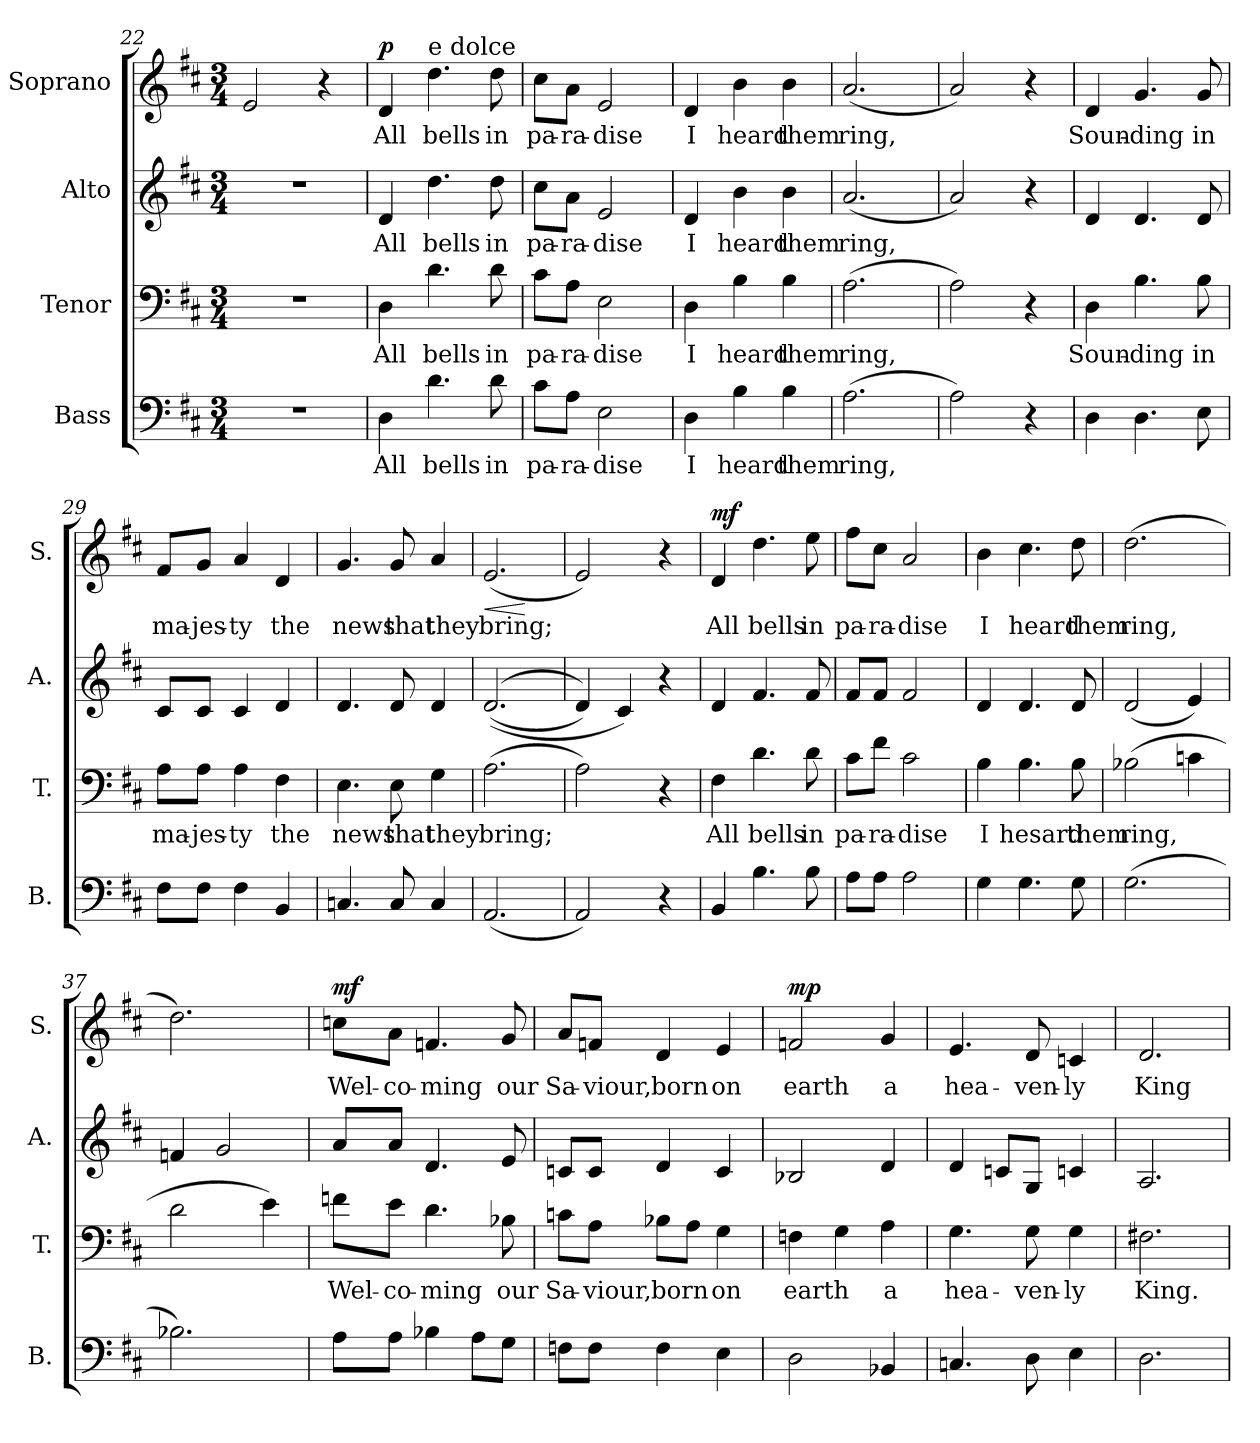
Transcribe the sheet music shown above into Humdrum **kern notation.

**kern	**text	**kern	**text	**kern	**text	**kern	**text	**dynam
*part4	*part4	*part3	*part3	*part2	*part2	*part1	*part1	*part1
*staff4	*staff4	*staff3	*staff3	*staff2	*staff2	*staff1	*staff1	*staff1
*I"Bass	*	*I"Tenor	*	*I"Alto	*	*I"Soprano	*	*
*I'B.	*	*I'T.	*	*I'A.	*	*I'S.	*	*
!!LO:PB:g=z
*clefF4	*	*clefF4	*	*clefG2	*	*clefG2	*	*
*k[f#c#]	*	*k[f#c#]	*	*k[f#c#]	*	*k[f#c#]	*	*
*M3/4	*	*M3/4	*	*M3/4	*	*M3/4	*	*
=22	=22	=22	=22	=22	=22	=22	=22	=22
2.r	.	2.r	.	2.r	.	2e/	.	.
.	.	.	.	.	.	4r	.	.
=23	=23	=23	=23	=23	=23	=23	=23	=23
!	!	!	!	!	!	!	!	!LO:DY:a
4D\	All	4D\	All	4d/	All	4d/	All	p
!	!	!	!	!	!	!LO:TX:a:t=e dolce	!	!
4.d\	bells	4.d\	bells	4.dd\	bells	4.dd\	bells	.
8d\	in	8d\	in	8dd\	in	8dd\	in	.
=24	=24	=24	=24	=24	=24	=24	=24	=24
8c#\L	pa-	8c#\L	pa-	8cc#\L	pa-	8cc#\L	pa-	.
8A\J	-ra-	8A\J	-ra-	8a\J	-ra-	8a\J	-ra-	.
2E\	-dise	2E\	-dise	2e/	-dise	2e/	-dise	.
=25	=25	=25	=25	=25	=25	=25	=25	=25
4D\	I	4D\	I	4d/	I	4d/	I	.
4B\	heard	4B\	heard	4b\	heard	4b\	heard	.
4B\	them	4B\	them	4b\	them	4b\	them	.
=26	=26	=26	=26	=26	=26	=26	=26	=26
(2.A\	ring,	(2.A\	ring,	(2.a/	ring,	(2.a/	ring,	.
=27	=27	=27	=27	=27	=27	=27	=27	=27
2A\)	.	2A\)	.	2a/)	.	2a/)	.	.
4r	.	4r	.	4r	.	4r	.	.
=28	=28	=28	=28	=28	=28	=28	=28	=28
4D\	.	4D\	Soun-	4d/	.	4d/	Soun-	.
4.D\	.	4.B\	-ding	4.d/	.	4.g/	-ding	.
8E\	.	8B\	in	8d/	.	8g/	in	.
=29	=29	=29	=29	=29	=29	=29	=29	=29
8F#\L	.	8A\L	ma-	8c#/L	.	8f#/L	ma-	.
8F#\J	.	8A\J	-jes-	8c#/J	.	8g/J	-jes-	.
4F#\	.	4A\	-ty	4c#/	.	4a/	-ty	.
4BB/	.	4F#\	the	4d/	.	4d/	the	.
!!LO:LB:g=z
=30	=30	=30	=30	=30	=30	=30	=30	=30
4.Cn/	.	4.E\	news	4.d/	.	4.g/	news	.
8C/	.	8E\	that	8d/	.	8g/	that	.
4C/	.	4G\	they	4d/	.	4a/	they	.
=31	=31	=31	=31	=31	=31	=31	=31	=31
!	!	!	!	!	!	!	!	!LO:HP:b
(2.AA/	.	(2.A\	bring;	(((2.d/	.	(2.e/	bring;	<
.	.	.	.	.	.	.	.	[
=32	=32	=32	=32	=32	=32	=32	=32	=32
2AA/)	.	2A\)	.	4d/))	.	2e/)	.	.
.	.	.	.	4c#/)	.	.	.	.
4r	.	4r	.	4r	.	4r	.	.
=33	=33	=33	=33	=33	=33	=33	=33	=33
!	!	!	!	!	!	!	!	!LO:DY:a
4BB/	.	4F#\	All	4d/	.	4d/	All	mf
4.B\	.	4.d\	bells	4.f#/	.	4.dd\	bells	.
8B\	.	8d\	in	8f#/	.	8ee\	in	.
=34	=34	=34	=34	=34	=34	=34	=34	=34
8A\L	.	8c#\L	pa-	8f#/L	.	8ff#\L	pa-	.
8A\J	.	8f#\J	-ra-	8f#/J	.	8cc#\J	-ra-	.
2A\	.	2c#\	-dise	2f#/	.	2a/	-dise	.
=35	=35	=35	=35	=35	=35	=35	=35	=35
4G\	.	4B\	I	4d/	.	4b\	I	.
4.G\	.	4.B\	hesard	4.d/	.	4.cc#\	heard	.
8G\	.	8B\	them	8d/	.	8dd\	them	.
=36	=36	=36	=36	=36	=36	=36	=36	=36
(2.G\	.	(2B-X\	ring,	(2d/	.	(2.dd\	ring,	.
.	.	4cn\	.	4e/)	.	.	.	.
!!LO:LB:g=z
=37	=37	=37	=37	=37	=37	=37	=37	=37
2.B-X\)	.	2d\	.	4fn/	.	2.dd\)	.	.
.	.	.	.	2g/	.	.	.	.
.	.	4e\)	.	.	.	.	.	.
=38	=38	=38	=38	=38	=38	=38	=38	=38
!	!	!	!	!	!	!	!	!LO:DY:a
8A\L	.	8fn\L	Wel-	8a/L	.	8ccn\L	Wel-	mf
8A\J	.	8e\J	-co-	8a/J	.	8a\J	-co-	.
4B-X\	.	4.d\	-ming	4.d/	.	4.fn/	-ming	.
8A\L	.	.	.	.	.	.	.	.
8G\J	.	8B-X\	our	8e/	.	8g/	our	.
=39	=39	=39	=39	=39	=39	=39	=39	=39
8Fn\L	.	8cn\L	Sa-	8cn/L	.	8a/L	Sa-	.
8F\J	.	8A\J	-viour,	8c/J	.	8fn/J	-viour,	.
4F\	.	8B-X\L	born	4d/	.	4d/	born	.
.	.	8A\J	.	.	.	.	.	.
4E\	.	4G\	on	4c/	.	4e/	on	.
=40	=40	=40	=40	=40	=40	=40	=40	=40
!	!	!	!	!	!	!	!	!LO:DY:a
2D\	.	4Fn\	earth	2B-X/	.	2fn/	earth	mp
.	.	4G\	.	.	.	.	.	.
4BB-X/	.	4A\	a	4d/	.	4g/	a	.
=41	=41	=41	=41	=41	=41	=41	=41	=41
4.Cn/	.	4.G\	hea-	4d/	.	4.e/	hea-	.
.	.	.	.	8cn/L	.	.	.	.
8D\	.	8G\	-ven-	8G/J	.	8d/	-ven-	.
4E\	.	4G\	-ly	4cn/	.	4cn/	-ly	.
=42	=42	=42	=42	=42	=42	=42	=42	=42
2.D\	.	2.F#X\	King.	2.A/	.	2.d/	King	.
=	=	=	=	=	=	=	=	=
*-	*-	*-	*-	*-	*-	*-	*-	*-
